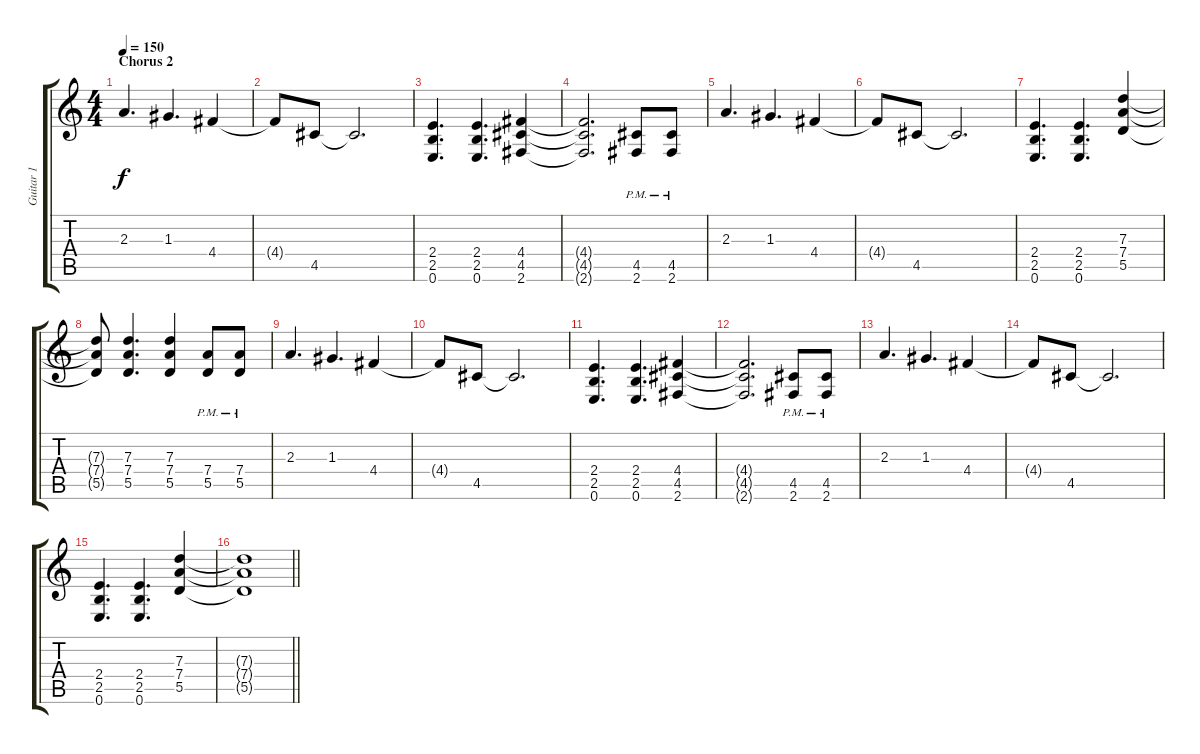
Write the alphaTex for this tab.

\track ("Guitar 1" "Guitar 1") {instrument overdrivenguitar}
\staff {score tabs}
\tuning (E4 B3 G3 D3 A2 E2) {hide}
\ts (4 4)
\section ("" "Chorus 2")
\tempo 150
\clef g2
\ks c
2.3.4{d dy f} 1.3.4{d} 4.4.4 |
4.4{t}.8 4.5.8 4.5{t}.2{d} |
(2.4 2.5 0.6).4{d} (2.4 2.5 0.6).4{d} (4.4 4.5 2.6).4 |
(4.4{t} 4.5{t} 2.6{t}).2{d} (4.5{pm} 2.6{pm}).8 (4.5{pm} 2.6{pm}).8 |
2.3.4{d} 1.3.4{d} 4.4.4 |
4.4{t}.8 4.5.8 4.5{t}.2{d} |
(2.4 2.5 0.6).4{d} (2.4 2.5 0.6).4{d} (7.3 7.4 5.5).4 |
(7.3{t} 7.4{t} 5.5{t}).8 (7.3 7.4 5.5).4{d} (7.3 7.4 5.5).4 (7.4{pm} 5.5{pm}).8 (7.4{pm} 5.5{pm}).8 |
2.3.4{d} 1.3.4{d} 4.4.4 |
4.4{t}.8 4.5.8 4.5{t}.2{d} |
(2.4 2.5 0.6).4{d} (2.4 2.5 0.6).4{d} (4.4 4.5 2.6).4 |
(4.4{t} 4.5{t} 2.6{t}).2{d} (4.5{pm} 2.6{pm}).8 (4.5{pm} 2.6{pm}).8 |
2.3.4{d} 1.3.4{d} 4.4.4 |
4.4{t}.8 4.5.8 4.5{t}.2{d} |
(2.4 2.5 0.6).4{d} (2.4 2.5 0.6).4{d} (7.3 7.4 5.5).4 |
\barLineRight lightlight
(7.3{t} 7.4{t} 5.5{t}).1
